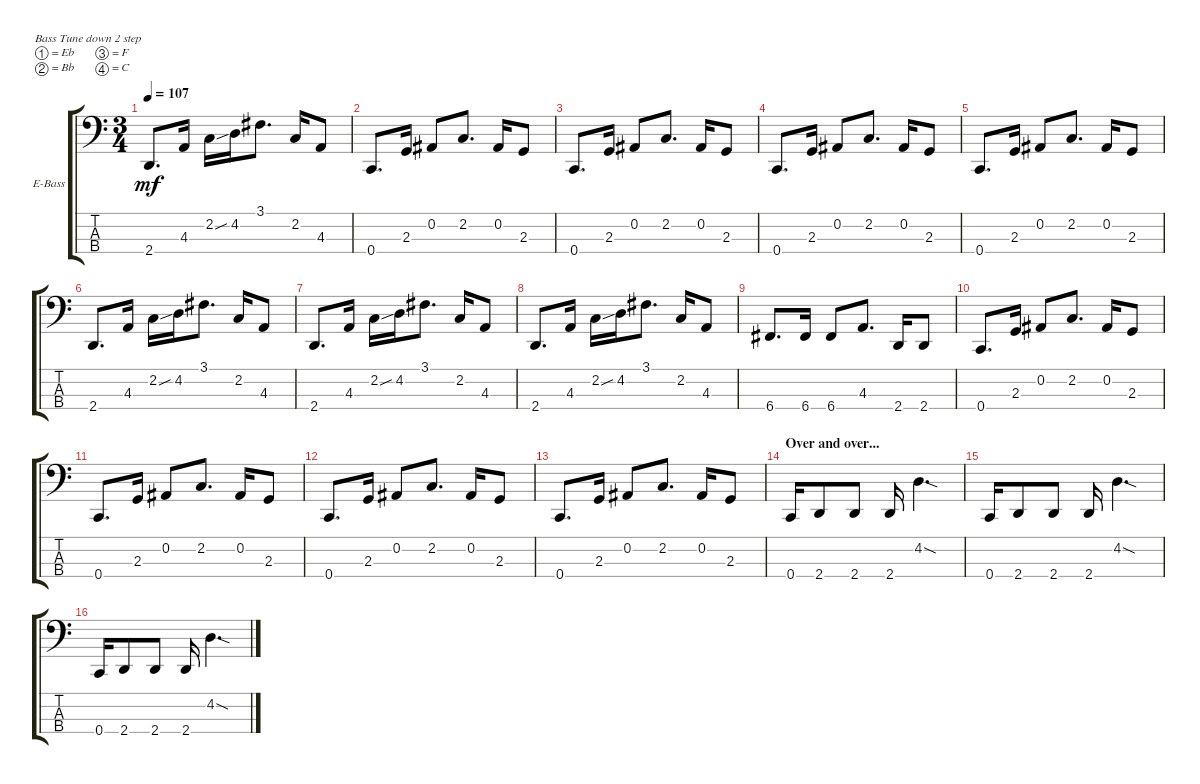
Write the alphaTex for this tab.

\defaultSystemsLayout 4
\bracketExtendMode groupsimilarinstruments
\firstSystemTrackNameOrientation horizontal
\otherSystemsTrackNameOrientation horizontal
\track ("Bass" "E-Bass") {instrument electricbassfinger}
\staff {score tabs}
\tuning (Eb2 Bb1 F1 C1)
\ts (3 4)
\tempo 107
\clef f4
\scale
0.333333
\ks c
2.4.8{d dy mf} 4.3.16 2.2{sou}.16 4.2.16 3.1.8{d} 2.2.16 4.3.8 |
\scale
0.333333 0.4.8{d} 2.3.16 0.2.8 2.2.8{d} 0.2.16 2.3.8 |
\scale
0.333333 0.4.8{d} 2.3.16 0.2.8 2.2.8{d} 0.2.16 2.3.8 |
\scale
0.333333 0.4.8{d} 2.3.16 0.2.8 2.2.8{d} 0.2.16 2.3.8 |
\scale
0.333333 0.4.8{d} 2.3.16 0.2.8 2.2.8{d} 0.2.16 2.3.8 |
\scale
0.333333 2.4.8{d} 4.3.16 2.2{sou}.16 4.2.16 3.1.8{d} 2.2.16 4.3.8 |
\scale
0.333333 2.4.8{d} 4.3.16 2.2{sou}.16 4.2.16 3.1.8{d} 2.2.16 4.3.8 |
\scale
0.333333 2.4.8{d} 4.3.16 2.2{sou}.16 4.2.16 3.1.8{d} 2.2.16 4.3.8 |
\scale
0.333333 6.4.8{d} 6.4.16 6.4.8 4.3.8{d} 2.4.16 2.4.8 |
\scale
0.333333 0.4.8{d} 2.3.16 0.2.8 2.2.8{d} 0.2.16 2.3.8 |
\scale
0.333333 0.4.8{d} 2.3.16 0.2.8 2.2.8{d} 0.2.16 2.3.8 |
\scale
0.333333 0.4.8{d} 2.3.16 0.2.8 2.2.8{d} 0.2.16 2.3.8 |
\scale
0.333333 0.4.8{d} 2.3.16 0.2.8 2.2.8{d} 0.2.16 2.3.8 |
\section ("" "Over and over...")
\scale
0.333333 0.4.16 2.4.8 2.4.8 2.4.16 4.2{sod}.4{d} |
\scale
0.333333 0.4.16 2.4.8 2.4.8 2.4.16 4.2{sod}.4{d} |
\scale
0.333333 0.4.16 2.4.8 2.4.8 2.4.16 4.2{sod}.4{d}
